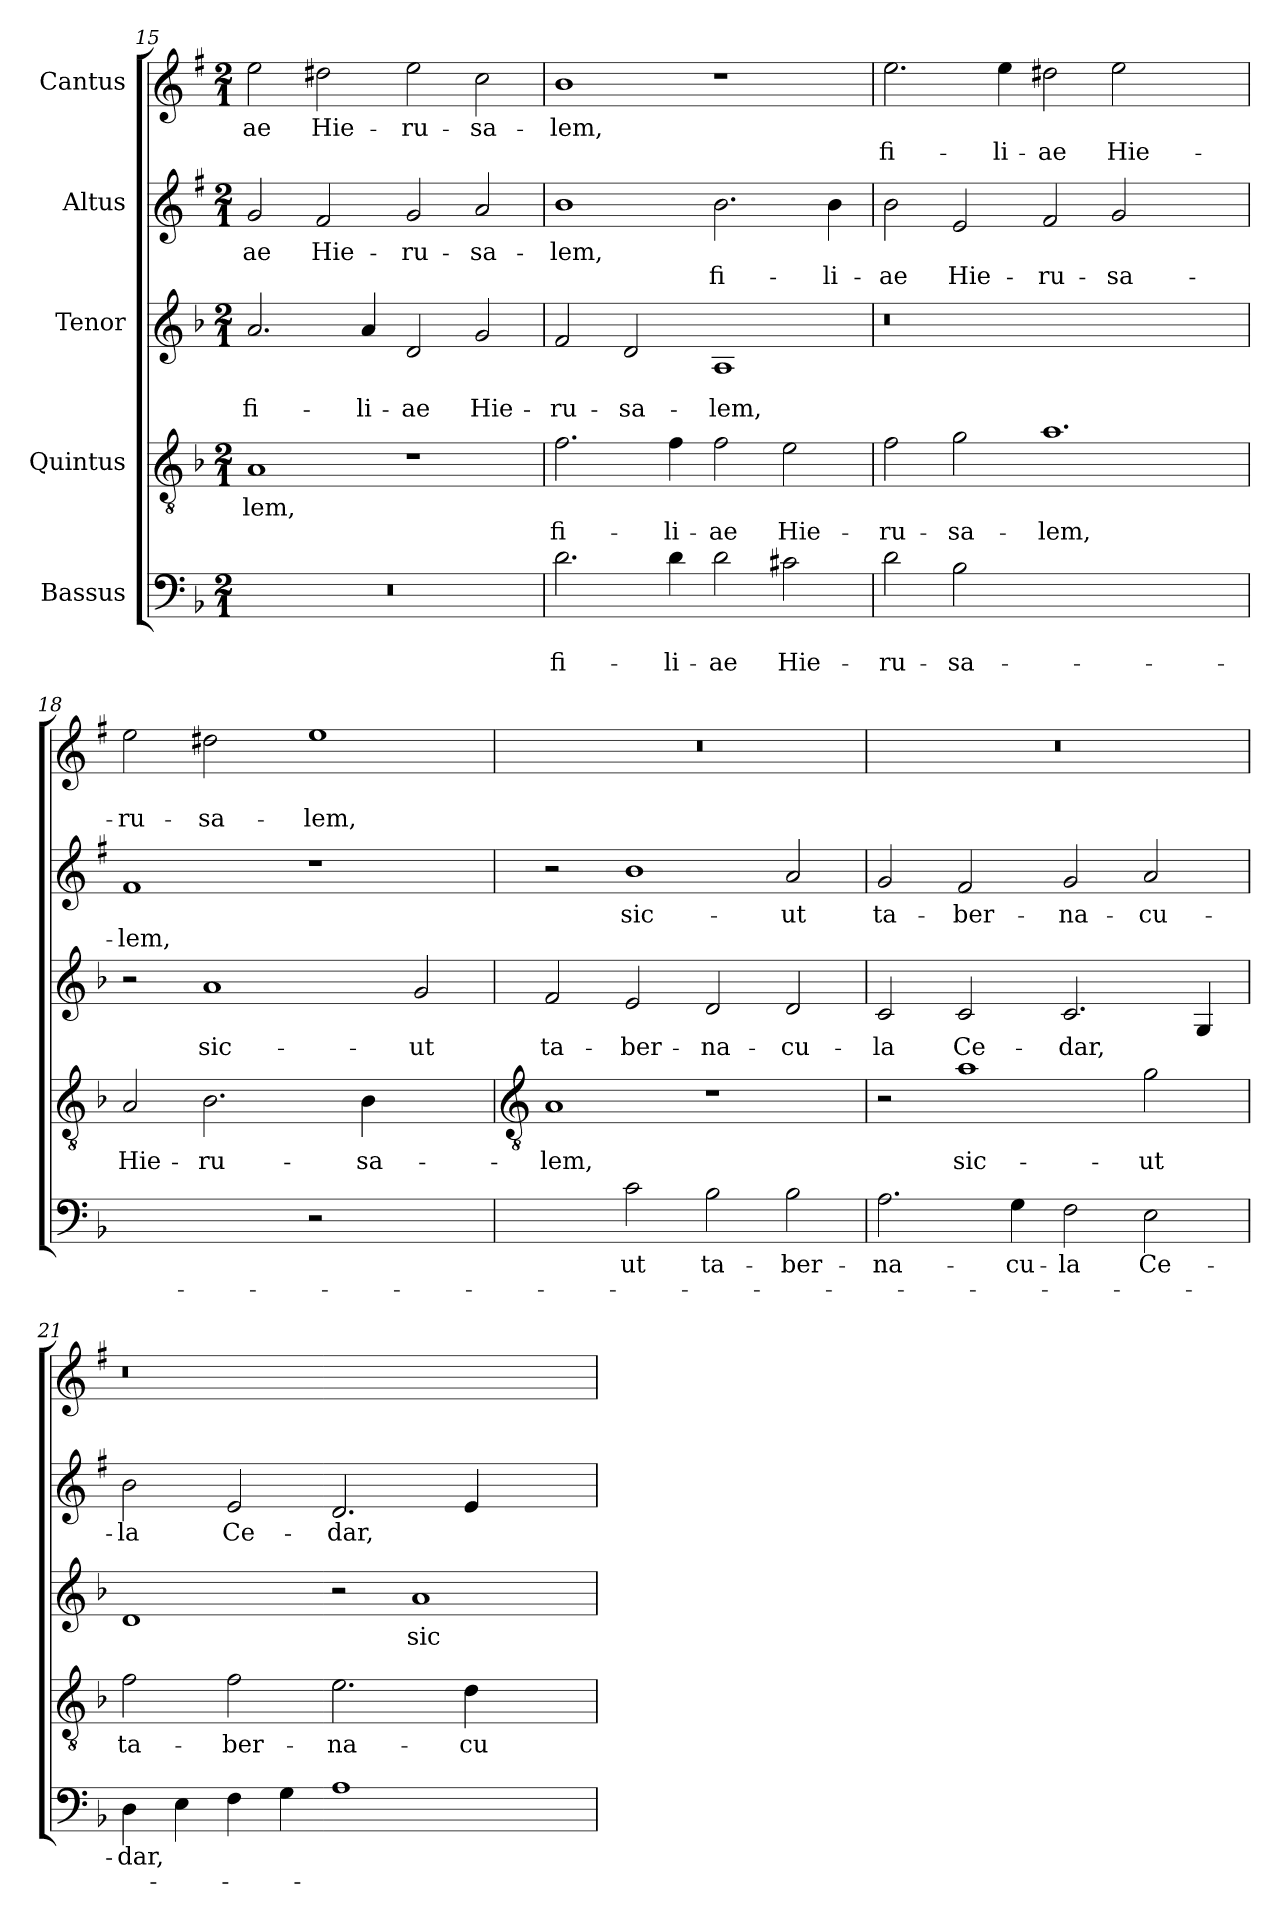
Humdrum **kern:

**kern	**text	**text	**kern	**text	**text	**kern	**text	**text	**kern	**text	**text	**kern	**text	**text
*part5	*part5	*part5	*part4	*part4	*part4	*part3	*part3	*part3	*part2	*part2	*part2	*part1	*part1	*part1
*staff5	*staff5	*staff5	*staff4	*staff4	*staff4	*staff3	*staff3	*staff3	*staff2	*staff2	*staff2	*staff1	*staff1	*staff1
*I"Bassus	*	*	*I"Quintus	*	*	*I"Tenor	*	*	*I"Altus	*	*	*I"Cantus	*	*
*clefF4	*	*	*clefGv2	*	*	*clefG2	*	*	*clefG2	*	*	*clefG2	*	*
*	*	*	*	*	*	*	*	*	*ITrd1c2	*	*	*ITrd1c2	*	*
*k[b-]	*	*	*k[b-]	*	*	*k[b-]	*	*	*k[b-]	*	*	*k[b-]	*	*
*F:	*	*	*F:	*	*	*F:	*	*	*F:	*	*	*F:	*	*
*M2/1	*	*	*M2/1	*	*	*M2/1	*	*	*M2/1	*	*	*M2/1	*	*
=15	=15	=15	=15	=15	=15	=15	=15	=15	=15	=15	=15	=15	=15	=15
!	!	!	!	!LO:LY:b	!	!	!	!LO:LY:b	!	!LO:LY:b	!	!	!LO:LY:b	!
0r	.	.	1A	-lem,	.	2.a	.	fi-	2f	-ae	.	2dd	-ae	.
!	!	!	!	!	!	!	!	!	!	!LO:LY:b	!	!	!LO:LY:b	!
.	.	.	.	.	.	.	.	.	2e	Hie-	.	2cc#X	Hie-	.
!	!	!	!	!	!	!	!	!LO:LY:b	!	!	!	!	!	!
.	.	.	.	.	.	4a	.	-li-	.	.	.	.	.	.
!	!	!	!	!	!	!	!	!LO:LY:b	!	!LO:LY:b	!	!	!LO:LY:b	!
.	.	.	1r	.	.	2d	.	-ae	2f	-ru-	.	2dd	-ru-	.
!	!	!	!	!	!	!	!	!LO:LY:b	!	!LO:LY:b	!	!	!LO:LY:b	!
.	.	.	.	.	.	2g	.	Hie-	2g	-sa-	.	2b-	-sa-	.
=16	=16	=16	=16	=16	=16	=16	=16	=16	=16	=16	=16	=16	=16	=16
!	!	!LO:LY:b	!	!	!LO:LY:b	!	!	!LO:LY:b	!	!LO:LY:b	!	!	!LO:LY:b	!
2.d	.	fi-	2.f	.	fi-	2f	.	-ru-	1a	-lem,	.	1a	-lem,	.
!	!	!	!	!	!	!	!	!LO:LY:b	!	!	!	!	!	!
.	.	.	.	.	.	2d	.	-sa-	.	.	.	.	.	.
!	!	!LO:LY:b	!	!	!LO:LY:b	!	!	!	!	!	!	!	!	!
4d	.	-li-	4f	.	-li-	.	.	.	.	.	.	.	.	.
!	!	!LO:LY:b	!	!	!LO:LY:b	!	!	!LO:LY:b	!	!	!LO:LY:b	!	!	!
2d	.	-ae	2f	.	-ae	1A	.	-lem,	2.a	.	fi-	1r	.	.
!	!	!LO:LY:b	!	!	!LO:LY:b	!	!	!	!	!	!	!	!	!
2c#X	.	Hie-	2e	.	Hie-	.	.	.	.	.	.	.	.	.
!	!	!	!	!	!	!	!	!	!	!	!LO:LY:b	!	!	!
.	.	.	.	.	.	.	.	.	4a	.	-li-	.	.	.
=17	=17	=17	=17	=17	=17	=17	=17	=17	=17	=17	=17	=17	=17	=17
!	!	!LO:LY:b	!	!	!LO:LY:b	!	!	!	!	!	!LO:LY:b	!	!	!LO:LY:b
2d	.	-ru-	2f	.	-ru-	0r	.	.	2a	.	-ae	2.dd	.	fi-
!	!	!LO:LY:b	!	!	!LO:LY:b	!	!	!	!	!	!LO:LY:b	!	!	!
2B-	.	-sa-	2g	.	-sa-	.	.	.	2d	.	Hie-	.	.	.
!	!	!	!	!	!	!	!	!	!	!	!	!	!	!LO:LY:b
.	.	.	.	.	.	.	.	.	.	.	.	4dd	.	-li-
!	!	!LO:LY:b	!	!	!LO:LY:b	!	!	!	!	!	!LO:LY:b	!	!	!LO:LY:b
[1Ayy	.	-lem,	1.a	.	-lem,	.	.	.	2e	.	-ru-	2cc#X	.	-ae
!	!	!	!	!	!	!	!	!	!	!	!LO:LY:b	!	!	!LO:LY:b
.	.	.	.	.	.	.	.	.	2f	.	-sa-	2dd	.	Hie-
2ryy	.	.	.	.	.	2ryy	.	.	2ryy	.	.	2ryy	.	.
=18	=18	=18	=18	=18	=18	=18	=18	=18	=18	=18	=18	=18	=18	=18
!	!	!	!	!LO:LY:b	!	!	!	!	!	!	!LO:LY:b	!	!	!LO:LY:b
2.Ayy_	.	.	2A	Hie-	.	2r	.	.	1e	.	-lem,	2dd	.	-ru-
!	!	!	!	!LO:LY:b	!	!	!LO:LY:b	!	!	!	!	!	!	!LO:LY:b
.	.	.	2.B-	-ru-	.	1a	sic-	.	.	.	.	2cc#X	.	-sa-
4Ayy]	.	.	.	.	.	.	.	.	.	.	.	.	.	.
!	!	!	!	!	!	!	!	!	!	!	!	!	!	!LO:LY:b
2r	.	.	.	.	.	.	.	.	1r	.	.	1dd	.	-lem,
!	!	!	!	!LO:LY:b	!	!	!	!	!	!	!	!	!	!
.	.	.	4B-	-sa-	.	.	.	.	.	.	.	.	.	.
!	!LO:LY:b	!	!	!	!	!	!LO:LY:b	!	!	!	!	!	!	!
[2dyy	sic	.	2ryy	.	.	2g	-ut	.	.	.	.	.	.	.
!!LO:LB:g=z
=19	=19	=19	=19	=19	=19	=19	=19	=19	=19	=19	=19	=19	=19	=19
*	*	*	*clefGv2	*	*	*	*	*	*	*	*	*	*	*
!	!	!	!	!LO:LY:b	!	!	!LO:LY:b	!	!	!	!	!	!	!
2dyy]	.	.	1A	-lem,	.	2f	ta-	.	2r	.	.	0r	.	.
!	!LO:LY:b	!	!	!	!	!	!LO:LY:b	!	!	!LO:LY:b	!	!	!	!
2c	ut	.	.	.	.	2e	-ber-	.	1a	sic-	.	.	.	.
!	!LO:LY:b	!	!	!	!	!	!LO:LY:b	!	!	!	!	!	!	!
2B-	ta-	.	1r	.	.	2d	-na-	.	.	.	.	.	.	.
!	!LO:LY:b	!	!	!	!	!	!LO:LY:b	!	!	!LO:LY:b	!	!	!	!
2B-	-ber-	.	.	.	.	2d	-cu-	.	2g	-ut	.	.	.	.
=20	=20	=20	=20	=20	=20	=20	=20	=20	=20	=20	=20	=20	=20	=20
!	!LO:LY:b	!	!	!	!	!	!LO:LY:b	!	!	!LO:LY:b	!	!	!	!
2.A	-na-	.	2r	.	.	2c	-la	.	2f	ta-	.	0r	.	.
!	!	!	!	!LO:LY:b	!	!	!LO:LY:b	!	!	!LO:LY:b	!	!	!	!
.	.	.	1a	sic-	.	2c	Ce-	.	2e	-ber-	.	.	.	.
!	!LO:LY:b	!	!	!	!	!	!	!	!	!	!	!	!	!
4G	-cu-	.	.	.	.	.	.	.	.	.	.	.	.	.
!	!LO:LY:b	!	!	!	!	!	!LO:LY:b	!	!	!LO:LY:b	!	!	!	!
2F	-la	.	.	.	.	2.c	-dar,	.	2f	-na-	.	.	.	.
!	!LO:LY:b	!	!	!LO:LY:b	!	!	!	!	!	!LO:LY:b	!	!	!	!
2E	Ce-	.	2g	-ut	.	.	.	.	2g	-cu-	.	.	.	.
.	.	.	.	.	.	4G	.	.	.	.	.	.	.	.
=21	=21	=21	=21	=21	=21	=21	=21	=21	=21	=21	=21	=21	=21	=21
!	!LO:LY:b	!	!	!LO:LY:b	!	!	!	!	!	!LO:LY:b	!	!	!	!
4D	-dar,	.	2f	ta-	.	1d	.	.	2a	-la	.	0r	.	.
4E	.	.	.	.	.	.	.	.	.	.	.	.	.	.
!	!	!	!	!LO:LY:b	!	!	!	!	!	!LO:LY:b	!	!	!	!
4F	.	.	2f	-ber-	.	.	.	.	2d	Ce-	.	.	.	.
4G	.	.	.	.	.	.	.	.	.	.	.	.	.	.
!	!	!	!	!LO:LY:b	!	!	!	!	!	!LO:LY:b	!	!	!	!
1A	.	.	2.e	-na-	.	2r	.	.	2.c	-dar,	.	.	.	.
!	!	!	!	!	!	!	!LO:LY:b	!	!	!	!	!	!	!
.	.	.	.	.	.	1a	sic-	.	.	.	.	.	.	.
!	!	!	!	!LO:LY:b	!	!	!	!	!	!	!	!	!	!
.	.	.	4d	-cu-	.	.	.	.	4d	.	.	.	.	.
2ryy	.	.	2ryy	.	.	.	.	.	2ryy	.	.	2ryy	.	.
=	=	=	=	=	=	=	=	=	=	=	=	=	=	=
*-	*-	*-	*-	*-	*-	*-	*-	*-	*-	*-	*-	*-	*-	*-
